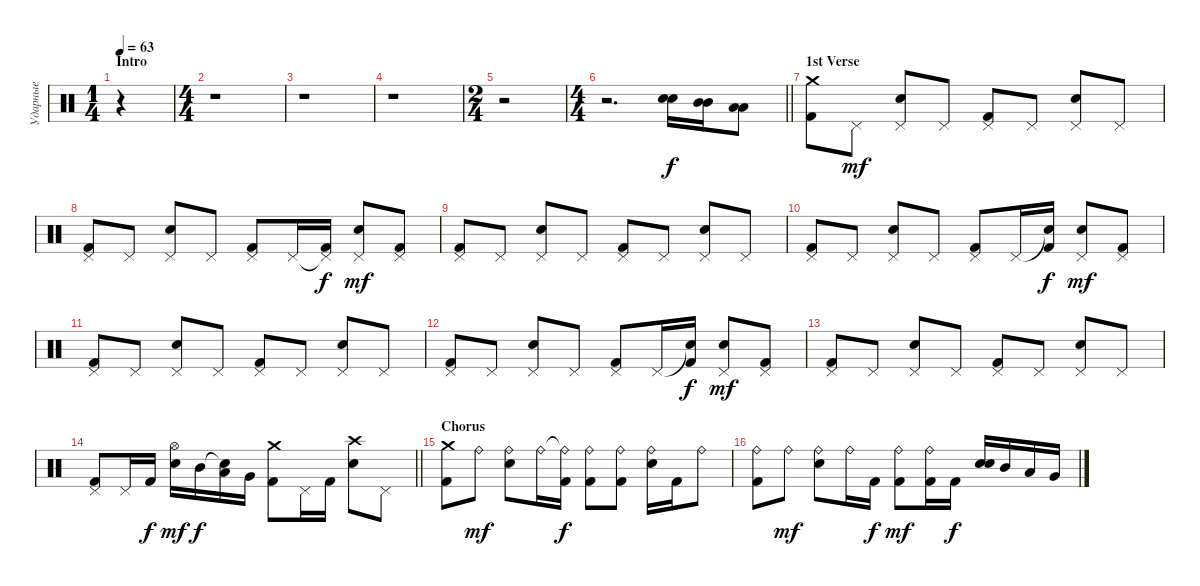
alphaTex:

\track ("Ударные" "Ударные") {instrument percussion}
\staff {score}
\articulation defaults
\ts (1 4)
\section ("" "Intro")
\tempo 63
\clef neutral
\ks c
r.4{dy f} |
\ts (4 4)
r.1 |
r.1 |
r.1 |
\ts (2 4)
r.2 |
\ts (4 4)
\barLineRight lightlight
r.2{d} ("Snare (hit) 2" "Snare (hit) 2").16{bd 120} ("Mid Tom (hit)" "Mid Tom (hit)").16{bu 120} ("Low Tom (hit)" "Low Tom (hit)").8{bd 120} |
\section ("" "1st Verse")
("Crash medium (hit)" "Kick (hit) 2").8 "Pedal Hi-Hat (hit)".8{dy mf} ("Pedal Hi-Hat (hit)" "Snare (hit) 2").8 "Pedal Hi-Hat (hit)".8 ("Pedal Hi-Hat (hit)" "Kick (hit) 2").8 "Pedal Hi-Hat (hit)".8 ("Pedal Hi-Hat (hit)" "Snare (hit) 2").8 "Pedal Hi-Hat (hit)".8 |
("Pedal Hi-Hat (hit)" "Kick (hit) 2").8 "Pedal Hi-Hat (hit)".8 ("Pedal Hi-Hat (hit)" "Snare (hit) 2").8 "Pedal Hi-Hat (hit)".8 ("Pedal Hi-Hat (hit)" "Kick (hit) 2").8 "Pedal Hi-Hat (hit)".16 ("Pedal Hi-Hat (hit)"{t} "Kick (hit) 2").16{dy f} ("Pedal Hi-Hat (hit)" "Snare (hit) 2").8{dy mf} ("Pedal Hi-Hat (hit)" "Kick (hit) 2").8 |
("Pedal Hi-Hat (hit)" "Kick (hit) 2").8 "Pedal Hi-Hat (hit)".8 ("Pedal Hi-Hat (hit)" "Snare (hit) 2").8 "Pedal Hi-Hat (hit)".8 ("Pedal Hi-Hat (hit)" "Kick (hit) 2").8 "Pedal Hi-Hat (hit)".8 ("Pedal Hi-Hat (hit)" "Snare (hit) 2").8 "Pedal Hi-Hat (hit)".8 |
("Pedal Hi-Hat (hit)" "Kick (hit) 2").8 "Pedal Hi-Hat (hit)".8 ("Pedal Hi-Hat (hit)" "Snare (hit) 2").8 "Pedal Hi-Hat (hit)".8 ("Pedal Hi-Hat (hit)" "Kick (hit) 2").8 "Pedal Hi-Hat (hit)".16 ("Snare (hit)"{t} "Kick (hit) 2").16{dy f} ("Pedal Hi-Hat (hit)" "Snare (hit) 2").8{dy mf} ("Pedal Hi-Hat (hit)" "Kick (hit) 2").8 |
("Pedal Hi-Hat (hit)" "Kick (hit) 2").8 "Pedal Hi-Hat (hit)".8 ("Pedal Hi-Hat (hit)" "Snare (hit) 2").8 "Pedal Hi-Hat (hit)".8 ("Pedal Hi-Hat (hit)" "Kick (hit) 2").8 "Pedal Hi-Hat (hit)".8 ("Pedal Hi-Hat (hit)" "Snare (hit) 2").8 "Pedal Hi-Hat (hit)".8 |
("Pedal Hi-Hat (hit)" "Kick (hit) 2").8 "Pedal Hi-Hat (hit)".8 ("Pedal Hi-Hat (hit)" "Snare (hit) 2").8 "Pedal Hi-Hat (hit)".8 ("Pedal Hi-Hat (hit)" "Kick (hit) 2").8 "Pedal Hi-Hat (hit)".16 ("Snare (hit)"{t} "Kick (hit) 2").16{dy f} ("Pedal Hi-Hat (hit)" "Snare (hit) 2").8{dy mf} ("Pedal Hi-Hat (hit)" "Kick (hit) 2").8 |
("Pedal Hi-Hat (hit)" "Kick (hit) 2").8 "Pedal Hi-Hat (hit)".8 ("Pedal Hi-Hat (hit)" "Snare (hit) 2").8 "Pedal Hi-Hat (hit)".8 ("Pedal Hi-Hat (hit)" "Kick (hit) 2").8 "Pedal Hi-Hat (hit)".8 ("Pedal Hi-Hat (hit)" "Snare (hit) 2").8 "Pedal Hi-Hat (hit)".8 |
\barLineRight lightlight
("Pedal Hi-Hat (hit)" "Kick (hit) 2").8 "Pedal Hi-Hat (hit)".16 "Kick (hit) 2".16{dy f} ("Hi-Hat (open)" "Snare (hit) 2").16{dy mf} "Mid Tom (hit)".16{dy f} ("Snare (hit)"{t} "Low Tom (hit)").16 "Very Low Tom (hit)".16 ("Crash medium (hit)" "Kick (hit) 2").8 "Pedal Hi-Hat (hit)".16 "Kick (hit) 2".16 ("Crash high (hit)" "Snare (hit) 2").8 "Pedal Hi-Hat (hit)".8 |
\section ("" "Chorus")
("Crash medium (hit)" "Kick (hit) 2").8 "Ride (bell)".8{dy mf} ("Ride (bell)" "Snare (hit) 2").8 "Ride (bell)".16 ("Ride (bell)"{t} "Kick (hit) 2").16{dy f} ("Ride (bell)" "Kick (hit) 2").8 ("Ride (bell)" "Kick (hit) 2").8 ("Ride (bell)" "Snare (hit) 2").16 "Kick (hit) 2".16 "Ride (bell)".8 |
("Ride (bell)" "Kick (hit) 2").8 "Ride (bell)".8{dy mf} ("Ride (bell)" "Snare (hit) 2").8 "Ride (bell)".16 "Kick (hit) 2".16{dy f} ("Ride (bell)" "Kick (hit) 2").8{dy mf} ("Ride (bell)" "Kick (hit) 2").16 "Kick (hit) 2".16{dy f} ("Snare (hit) 2" "Snare (hit) 2").16{bd 120} "Mid Tom (hit)".16 "Low Tom (hit)".16 "Very Low Tom (hit)".16
